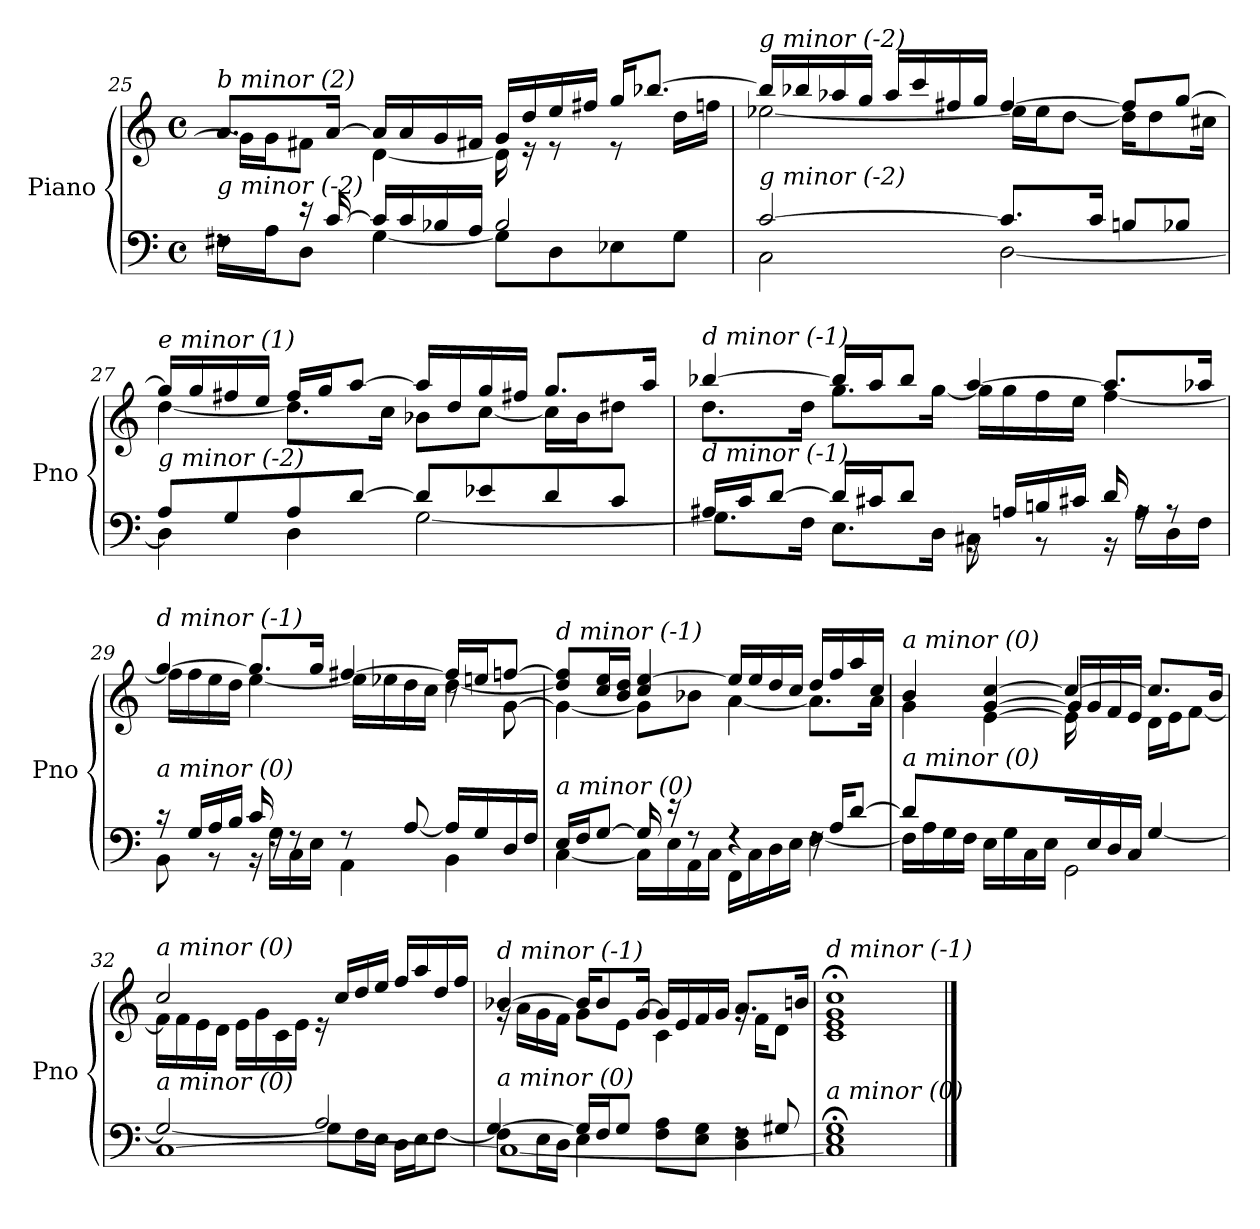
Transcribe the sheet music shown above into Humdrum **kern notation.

**kern	**kern
*part1	*part1
*staff2	*staff1
*I"Piano	*
*I'Pno	*
*clefF4	*clefG2
*k[]	*k[]
*M4/4	*M4/4
*met(c)	*met(c)
=25	=25
*^	*^
!	!	!LO:TX:i:t=b minor (2)	!
!LO:TX:i:t=g minor (-2)	!	!	!
8rF	16F#X\LL	8.a/L	16g\LL]
.	16A\J	.	16g\J
16r	8D\J	.	8f#X\J
[16c/	.	[16a/Jk	.
16c/LL]	[4G\	16a/LL]	[4d\
16c/	.	16a/	.
16B-X/	.	16g/	.
16A/JJ	.	16f#X/JJ	.
2B-/	8G\L]	16g/LL	16d\]
.	.	16dd/	16r
.	8D\	16ee/	8r
.	.	16ff#X/JJ	.
.	8E-X\	16gg/KL	8r
.	.	[8.bb-X/J	.
.	8G\J	.	16dd\LL
.	.	.	16ffn\JJ
!!LO:LB:g=z	!!
=26	=26	=26	=26
!	!	!LO:TX:i:t=g minor (-2)	!
!LO:TX:i:t=g minor (-2)	!	!	!
[2c/	2C\	16bb-/LL]	[2ee-X\
.	.	16bb-X/	.
.	.	16aa-X/	.
.	.	16gg/JJ	.
.	.	16aa-/LL	.
.	.	16ccc/	.
.	.	16ff#X/	.
.	.	16gg/JJ	.
8.c/L]	[2D\	[4ff#/	16ee-\LL]
.	.	.	16ee-\J
.	.	.	[8dd\J
16c/Jk	.	.	.
8Bn/L	.	8ff#/L]	16dd\KL]
.	.	.	8dd\
8B-X/J	.	[8gg/J	.
.	.	.	16cc#X\Jk
=27	=27	=27	=27
!	!	!LO:TX:i:t=e minor (1)	!
!LO:TX:i:t=g minor (-2)	!	!	!
8A/L	4D\]	16gg/LL]	[4dd\
.	.	16gg/	.
8G/	.	16ff#X/	.
.	.	16ee/JJ	.
8A/	4D\	16ff#/LL	8.dd\L]
.	.	16gg/J	.
[8d/J	.	[8aa/J	.
.	.	.	16cc\Jk
8d/L]	[2G\	16aa/LL]	8b-X\L
.	.	16dd/	.
8e-X/	.	16gg/	[8cc\J
.	.	16ff#X/JJ	.
8d/	.	8.gg/L	16cc\LL]
.	.	.	16b-\J
8c/J	.	.	8dd#Xi\J
.	.	16aa/Jk	.
!!LO:LB:g=z	!!
=28	=28	=28	=28
!	!	!LO:TX:i:t=d minor (-1)	!
!LO:TX:i:t=d minor (-1)	!	!	!
16A#Xi/LL	8.G\L]	[4bb-X/	8.dd\L
16c/J	.	.	.
[8d/J	.	.	.
.	16F\Jk	.	16dd\Jk
16d/LL]	8.E\L	16bb-/LL]	8.gg\L
16c#X/J	.	16aa/J	.
8d/J	.	8bb-/J	.
.	16D\Jk	.	[16gg\Jk
16rBB	8C#X\	[4aa/	16gg\LL]
16A/LL	.	.	16gg\
16Bn/	8r	.	16ff\
16c#X/JJ	.	.	16ee\JJ
16d/	16r	8.aa/L]	[4ff\
16rA	16A\LL	.	.
8rA	16D\	.	.
.	16F\JJ	16aa-X/Jk	.
=29	=29	=29	=29
*	*^	*	*^
!	!	!	!LO:TX:i:t=d minor (-1)	!	!
!LO:TX:i:t=a minor (0)	!	!	!	!	!
2.ryy	16r	8BB\	[4gg/	16ff\LL]	2.ryy
.	16G/LL	.	.	16ff\	.
.	16A/	8r	.	16ee\	.
.	16B/JJ	.	.	16dd\JJ	.
.	16c/	16r	8.gg/L]	[4ee\	.
.	16rF	16G\LL	.	.	.
.	8rF	16C\	.	.	.
.	.	16E\JJ	16gg/Jk	.	.
.	8rF	4AA\	[4ff#Xj/	16ee\LL]	.
.	.	.	.	16ee-X\	.
.	[8A/	.	.	16dd\	.
.	.	.	.	16cc\JJ	.
4ryy	16A/LL]	4BB\	16ff#/LL]	[4dd\	8r
.	16G/	.	16een/J	.	.
.	16D/	.	[8ffn/J	.	[8g\
.	16F/JJ	.	.	.	.
*	*v	*v	*	*	*
*	*	*	*v	*v
!!LO:LB:g=z
=30	=30	=30	=30
!	!	!LO:TX:i:t=d minor (-1)	!
!LO:TX:i:t=a minor (0)	!	!	!
16E/LL	[4C\	8dd/] 8ff/]L	4g\_
16F/J	.	.	.
[8G/J	.	16cc/ 16ee/L	.
.	.	16b/ 16dd/JJ	.
16G/]	16C\LL]	4cc/ [4ee/	8g\L]
16r	16E\	.	.
8rF	16AA\	.	8b-X\J
.	16C\JJ	.	.
4rF	16FF\LL	16ee/LL]	[4a\
.	16C\	16ee/	.
.	16D\	16dd/	.
.	16E\JJ	16cc/JJ	.
16rF	[4F\	16dd/LL	8.a\L]
16A/KL	.	16ff/	.
[8d/J	.	16aa/	.
.	.	16cc/JJ	16a\Jk
=31	=31	=31	=31
*	*^	*	*^
!	!	!	!LO:TX:i:t=a minor (0)	!	!
!LO:TX:i:t=a minor (0)	!	!	!	!	!
4ryy	4d/]	16F\LL]	4b/	4g\	4ryy
.	.	16A\	.	.	.
.	.	16G\	.	.	.
.	.	16F\JJ	.	.	.
4ryy	4ryy	16E\LL	[4g/ [4cc/	4ryy	[4e\
.	.	16G\	.	.	.
.	.	16C\	.	.	.
.	.	16E\JJ	.	.	.
2ryy	16ryy	2GG\	4cc/_	16g/LL]	16e\LL]
.	16E/	.	.	16g/	4..ryy
.	16D/	.	.	16f/	.
.	16C/JJ	.	.	16e/JJ	.
.	[4G/	.	8.cc/L]	16d\LL	.
.	.	.	.	16e\J	.
.	.	.	.	[8f\J	.
.	.	.	16b/Jk	.	.
*	*	*	*	*v	*v
!!LO:PB:g=z
=32	=32	=32	=32	=32
!	!	!	!LO:TX:i:t=a minor (0)	!
!LO:TX:i:t=a minor (0)	!	!	!	!
2ryy	2G/_	[1C	2cc/	16f\LL]
.	.	.	.	16f\
.	.	.	.	16e\
.	.	.	.	16d\JJ
.	.	.	.	16e\LL
.	.	.	.	16g\
.	.	.	.	16c\
.	.	.	.	16e\JJ
2A/	8G\L]	.	16re	2ryy
.	.	.	16cc/LL	.
.	16F\L	.	16dd/	.
.	16E\JJ	.	16ee/JJ	.
.	16D\LL	.	16ff/LL	.
.	16E\J	.	16aa/	.
.	[8F\J	.	16dd/	.
.	.	.	16ff/JJ	.
=33	=33	=33	=33	=33
*	*	*	*	*^
!	!	!	!LO:TX:i:t=d minor (-1)	!	!
!LO:TX:i:t=a minor (0)	!	!	!	!	!
8F\L]	1C_	[4G/	[4b-X/	16rg	2ryy
.	.	.	.	16a\LL	.
16E\L	.	.	.	16g\	.
16D\JJ	.	.	.	16f\JJ	.
4E\	.	16G/LL]	16b-/KL]	8g\L	.
.	.	16F/J	8b-/	.	.
.	.	8G/J	.	8e\J	.
.	.	.	[16g/Jk	.	.
8F\ 8A\L	.	4ryy	16g/LL]	4c\	4ryy
.	.	.	16e/	.	.
8E\ 8G\J	.	.	16f/	.	.
.	.	.	16g/JJ	.	.
4D\ 4F\	.	8rF	8.a/L	16rg	4ryy
.	.	.	.	16f\KL	.
.	.	8G#Xi/	.	8d\J	.
.	.	.	16bn/Jk	.	.
*	*v	*v	*	*	*
*	*	*v	*v	*v
=34	=34	=34
!	!	!LO:TX:i:t=d minor (-1)
!LO:TX:i:t=a minor (0)	!	!
1E; 1G;	1C]	1c;< 1e;< 1g;< 1cc;<
*v	*v	*
==	==
*-	*-
